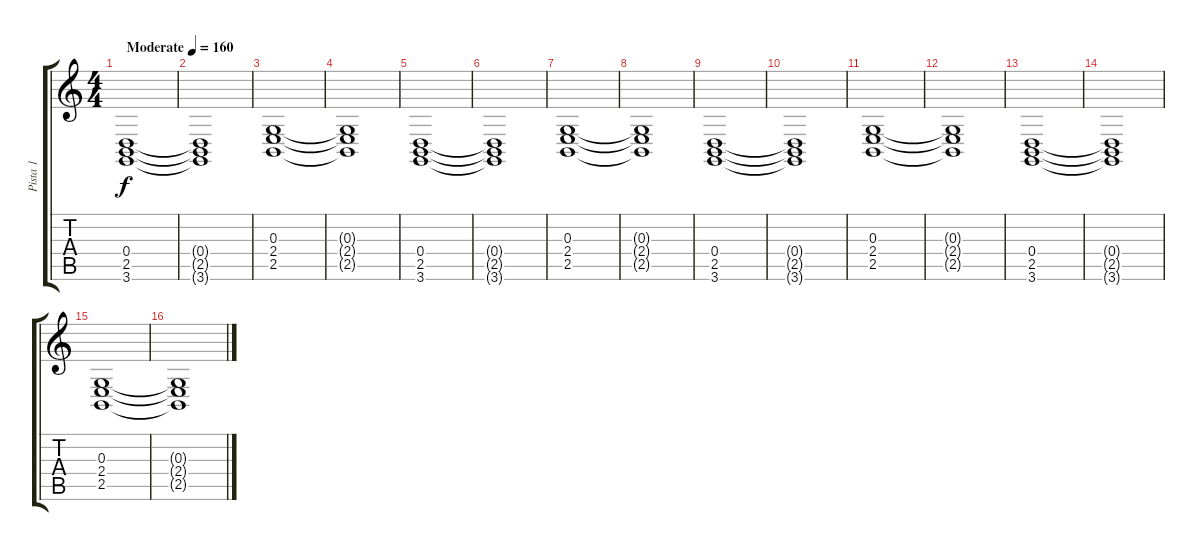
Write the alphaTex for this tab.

\track ("Pista 1" "Pista 1") {instrument flute}
\staff {score tabs}
\tuning (E4 B3 G3 D3 A2 E2) {hide}
\ts (4 4)
\tempo (160 "Moderate")
\clef g2
\ks c
(0.4 2.5 3.6).1{dy f instrument flute} |
(0.4{t} 2.5{t} 3.6{t}).1 |
(0.3 2.4 2.5).1 |
(0.3{t} 2.4{t} 2.5{t}).1 |
(0.4 2.5 3.6).1 |
(0.4{t} 2.5{t} 3.6{t}).1 |
(0.3 2.4 2.5).1 |
(0.3{t} 2.4{t} 2.5{t}).1 |
(0.4 2.5 3.6).1 |
(0.4{t} 2.5{t} 3.6{t}).1 |
(0.3 2.4 2.5).1 |
(0.3{t} 2.4{t} 2.5{t}).1 |
(0.4 2.5 3.6).1 |
(0.4{t} 2.5{t} 3.6{t}).1 |
(0.3 2.4 2.5).1 |
(0.3{t} 2.4{t} 2.5{t}).1
